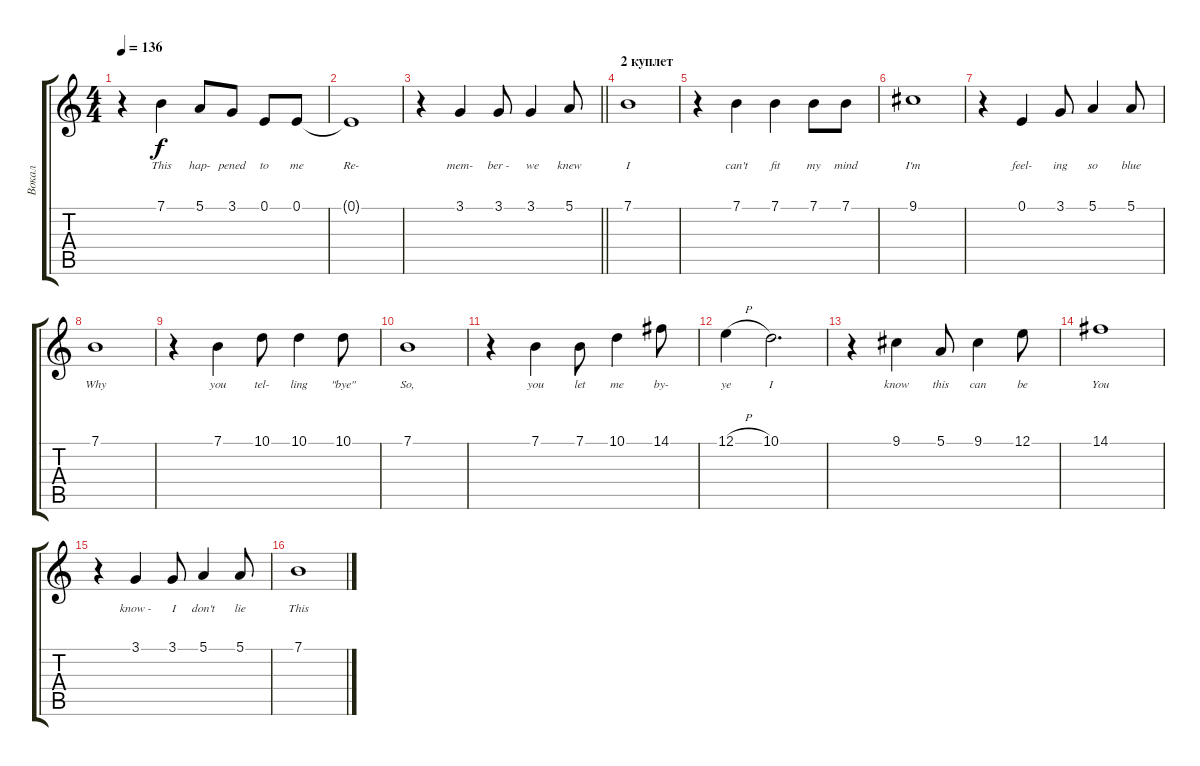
\track ("Вокал" "Вокал") {instrument flute}
\staff {score tabs}
\tuning (E4 B3 G3 D3 A2 E2) {hide}
\ts (4 4)
\tempo 136
\clef g2
\ks c
r.4{dy f} 7.1.4{lyrics (0 "This") lyrics (1 "") lyrics (2 "") lyrics (3 "") lyrics (4 "")} 5.1.8{lyrics (0 "hap-") lyrics (1 "") lyrics (2 "") lyrics (3 "") lyrics (4 "")} 3.1.8{lyrics (0 "pened") lyrics (1 "") lyrics (2 "") lyrics (3 "") lyrics (4 "")} 0.1.8{lyrics (0 "to") lyrics (1 "") lyrics (2 "") lyrics (3 "") lyrics (4 "")} 0.1.8{lyrics (0 "me") lyrics (1 "") lyrics (2 "") lyrics (3 "") lyrics (4 "")} |
0.1{t}.1{lyrics (0 "Re-") lyrics (1 "") lyrics (2 "") lyrics (3 "") lyrics (4 "")} |
\barLineRight lightlight
r.4 3.1.4{lyrics (0 "mem-") lyrics (1 "") lyrics (2 "") lyrics (3 "") lyrics (4 "")} 3.1.8{lyrics (0 "ber -") lyrics (1 "") lyrics (2 "") lyrics (3 "") lyrics (4 "")} 3.1.4{lyrics (0 " we") lyrics (1 "") lyrics (2 "") lyrics (3 "") lyrics (4 "")} 5.1.8{lyrics (0 "knew") lyrics (1 "") lyrics (2 "") lyrics (3 "") lyrics (4 "")} |
\section ("" "2 куплет")
7.1.1{lyrics (0 "I") lyrics (1 "") lyrics (2 "") lyrics (3 "") lyrics (4 "")} |
r.4 7.1.4{lyrics (0 "can't") lyrics (1 "") lyrics (2 "") lyrics (3 "") lyrics (4 "")} 7.1.4{lyrics (0 "fit") lyrics (1 "") lyrics (2 "") lyrics (3 "") lyrics (4 "")} 7.1.8{lyrics (0 "my") lyrics (1 "") lyrics (2 "") lyrics (3 "") lyrics (4 "")} 7.1.8{lyrics (0 "mind") lyrics (1 "") lyrics (2 "") lyrics (3 "") lyrics (4 "")} |
9.1.1{lyrics (0 "I'm") lyrics (1 "") lyrics (2 "") lyrics (3 "") lyrics (4 "")} |
r.4 0.1.4{lyrics (0 "feel-") lyrics (1 "") lyrics (2 "") lyrics (3 "") lyrics (4 "")} 3.1.8{lyrics (0 "ing") lyrics (1 "") lyrics (2 "") lyrics (3 "") lyrics (4 "")} 5.1.4{lyrics (0 "so") lyrics (1 "") lyrics (2 "") lyrics (3 "") lyrics (4 "")} 5.1.8{lyrics (0 "blue") lyrics (1 "") lyrics (2 "") lyrics (3 "") lyrics (4 "")} |
7.1.1{lyrics (0 "Why") lyrics (1 "") lyrics (2 "") lyrics (3 "") lyrics (4 "")} |
r.4 7.1.4{lyrics (0 "you") lyrics (1 "") lyrics (2 "") lyrics (3 "") lyrics (4 "")} 10.1.8{lyrics (0 "tel-") lyrics (1 "") lyrics (2 "") lyrics (3 "") lyrics (4 "")} 10.1.4{lyrics (0 "ling") lyrics (1 "") lyrics (2 "") lyrics (3 "") lyrics (4 "")} 10.1.8{lyrics (0 "\"bye\"") lyrics (1 "") lyrics (2 "") lyrics (3 "") lyrics (4 "")} |
7.1.1{lyrics (0 "So,") lyrics (1 "") lyrics (2 "") lyrics (3 "") lyrics (4 "")} |
r.4 7.1.4{lyrics (0 "you") lyrics (1 "") lyrics (2 "") lyrics (3 "") lyrics (4 "")} 7.1.8{lyrics (0 "let") lyrics (1 "") lyrics (2 "") lyrics (3 "") lyrics (4 "")} 10.1.4{lyrics (0 "me") lyrics (1 "") lyrics (2 "") lyrics (3 "") lyrics (4 "")} 14.1.8{lyrics (0 "by-") lyrics (1 "") lyrics (2 "") lyrics (3 "") lyrics (4 "")} |
12.1{h}.4{lyrics (0 "ye") lyrics (1 "") lyrics (2 "") lyrics (3 "") lyrics (4 "")} 10.1.2{d lyrics (0 "I") lyrics (1 "") lyrics (2 "") lyrics (3 "") lyrics (4 "")} |
r.4 9.1.4{lyrics (0 "know") lyrics (1 "") lyrics (2 "") lyrics (3 "") lyrics (4 "")} 5.1.8{lyrics (0 "this") lyrics (1 "") lyrics (2 "") lyrics (3 "") lyrics (4 "")} 9.1.4{lyrics (0 "can") lyrics (1 "") lyrics (2 "") lyrics (3 "") lyrics (4 "")} 12.1.8{lyrics (0 "be") lyrics (1 "") lyrics (2 "") lyrics (3 "") lyrics (4 "")} |
14.1.1{lyrics (0 "You") lyrics (1 "") lyrics (2 "") lyrics (3 "") lyrics (4 "")} |
r.4 3.1.4{lyrics (0 "know -") lyrics (1 "") lyrics (2 "") lyrics (3 "") lyrics (4 "")} 3.1.8{lyrics (0 " I") lyrics (1 "") lyrics (2 "") lyrics (3 "") lyrics (4 "")} 5.1.4{lyrics (0 "don't") lyrics (1 "") lyrics (2 "") lyrics (3 "") lyrics (4 "")} 5.1.8{lyrics (0 "lie") lyrics (1 "") lyrics (2 "") lyrics (3 "") lyrics (4 "")} |
7.1.1{lyrics (0 "This") lyrics (1 "") lyrics (2 "") lyrics (3 "") lyrics (4 "")}
